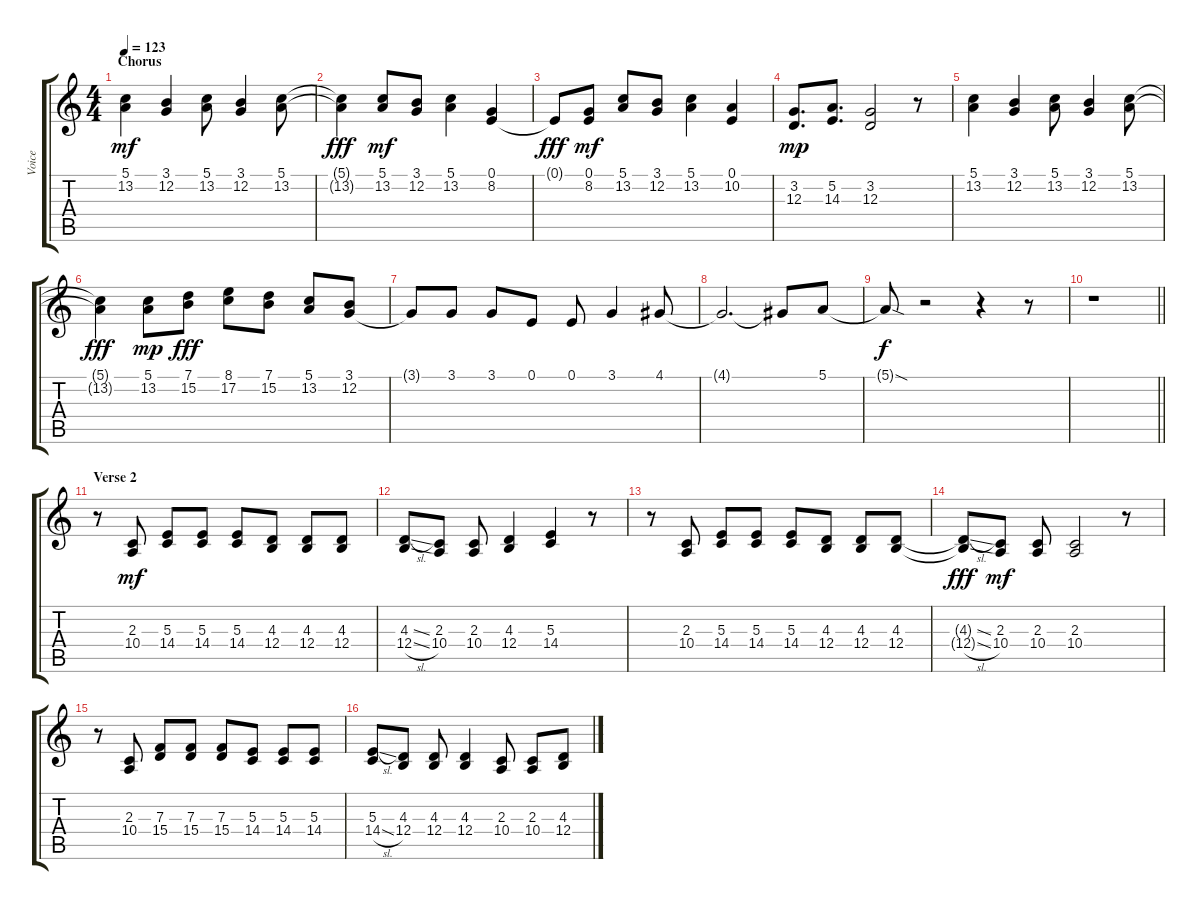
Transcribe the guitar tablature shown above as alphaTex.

\track ("Voice" "Voice") {instrument clarinet}
\staff {score tabs}
\tuning (E4 B3 G3 D3 A2 E2) {hide}
\ts (4 4)
\section ("" "Chorus")
\tempo 123
\clef g2
\ks c
(5.1 13.2).4{dy mf} (3.1 12.2).4 (5.1 13.2).8 (3.1 12.2).4 (5.1 13.2).8 |
(5.1{t} 13.2{t}).4{dy fff} (5.1 13.2).8{dy mf} (3.1 12.2).8 (5.1 13.2).4 (0.1 8.2).4 |
0.1{t}.8{dy fff} (0.1 8.2).8{dy mf} (5.1 13.2).8 (3.1 12.2).8 (5.1 13.2).4 (0.1 10.2).4 |
(3.2 12.3).8{d dy mp} (5.2 14.3).8{d} (3.2 12.3).2 r.8 |
(5.1 13.2).4 (3.1 12.2).4 (5.1 13.2).8 (3.1 12.2).4 (5.1 13.2).8 |
(5.1{t} 13.2{t}).4{dy fff} (5.1 13.2).8{dy mp} (7.1 15.2).8{dy fff} (8.1 17.2).8 (7.1 15.2).8 (5.1 13.2).8 (3.1 12.2).8 |
3.1{t}.8 3.1.8 3.1.8 0.1.8 0.1.8 3.1.4 4.1.8 |
4.1{t}.2{d} 4.1{t}.8 5.1.8 |
5.1{sod t}.8{dy f} r.2 r.4 r.8 |
\barLineRight lightlight
r.1 |
\section ("" "Verse 2")
r.8 (2.3 10.4).8{dy mf} (5.3 14.4).8 (5.3 14.4).8 (5.3 14.4).8 (4.3 12.4).8 (4.3 12.4).8 (4.3 12.4).8 |
(4.3{sl} 12.4{sl}).8 (2.3 10.4).8 (2.3 10.4).8 (4.3 12.4).4 (5.3 14.4).4 r.8 |
r.8 (2.3 10.4).8 (5.3 14.4).8 (5.3 14.4).8 (5.3 14.4).8 (4.3 12.4).8 (4.3 12.4).8 (4.3 12.4).8 |
(4.3{sl t} 12.4{sl t}).8{dy fff} (2.3 10.4).8{dy mf} (2.3 10.4).8 (2.3 10.4).2 r.8 |
r.8 (2.3 10.4).8 (7.3 15.4).8 (7.3 15.4).8 (7.3 15.4).8 (5.3 14.4).8 (5.3 14.4).8 (5.3 14.4).8 |
(5.3 14.4{sl}).8 (4.3 12.4).8 (4.3 12.4).8 (4.3 12.4).4 (2.3 10.4).8 (2.3 10.4).8 (4.3 12.4).8
